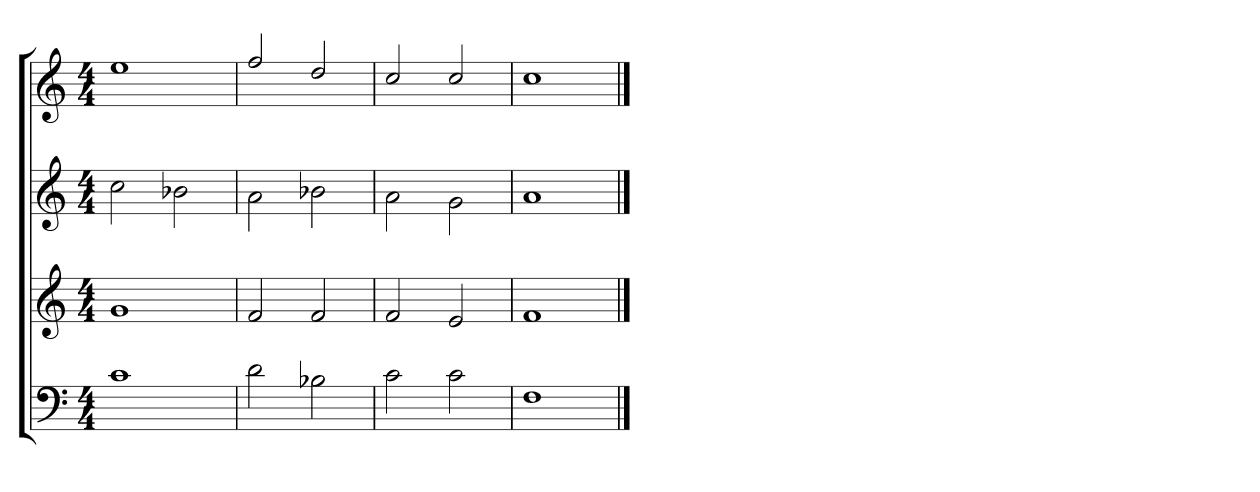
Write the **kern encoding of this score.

**kern	**kern	**kern	**kern
*part4	*part3	*part2	*part1
*staff4	*staff3	*staff2	*staff1
*clefF4	*clefG2	*clefG2	*clefG2
*k[]	*k[]	*k[]	*k[]
*C:	*C:	*C:	*C:
*M4/4	*M4/4	*M4/4	*M4/4
=	=	=	=
1c\	1g/	2cc\	1ee/
.	.	2b-X\	.
=1	=1	=1	=1
2d\	2f/	2a\	2ff/
2B-X\	2f/	2b-X\	2dd/
=2	=2	=2	=2
2c\	2f/	2a\	2cc/
2c\	2e/	2g\	2cc/
=3	=3	=3	=3
1F\	1f/	1a\	1cc/
==	==	==	==
*-	*-	*-	*-
